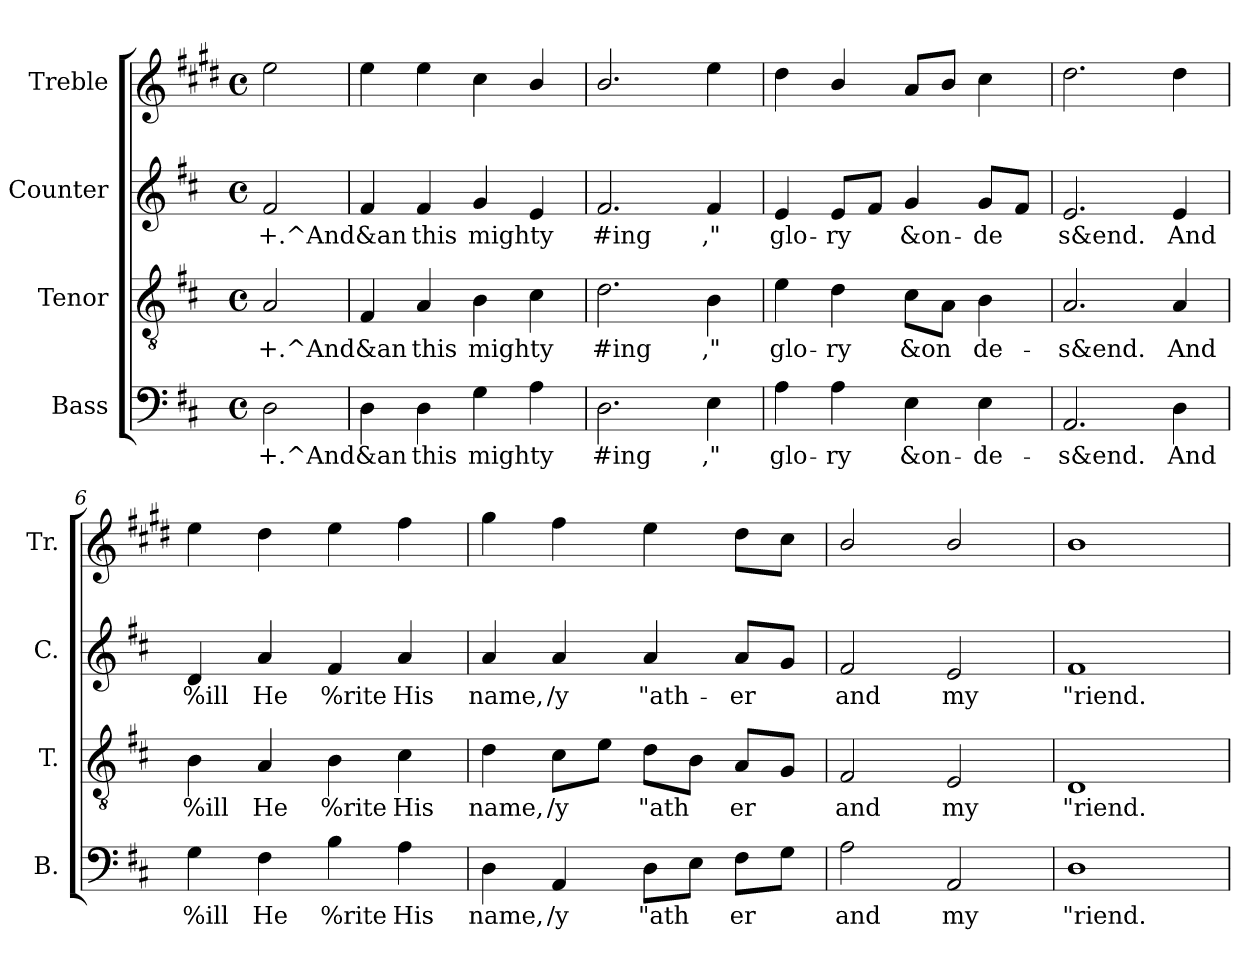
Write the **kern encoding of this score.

**kern	**text	**kern	**text	**kern	**text	**kern
*part4	*part4	*part3	*part3	*part2	*part2	*part1
*staff4	*staff4	*staff3	*staff3	*staff2	*staff2	*staff1
*I"Bass	*	*I"Tenor	*	*I"Counter	*	*I"Treble
*I'B.	*	*I'T.	*	*I'C.	*	*I'Tr.
!!LO:PB:g=z
*stria5	*	*stria5	*	*stria5	*	*stria5
*clefF4	*	*clefGv2	*	*clefG2	*	*clefG2
*	*	*	*	*	*	*ITrd1c2
*k[f#c#]	*	*k[f#c#]	*	*k[f#c#]	*	*k[f#c#]
*D:	*	*D:	*	*D:	*	*D:
*M4/4	*	*M4/4	*	*M4/4	*	*M4/4
*met(c)	*	*met(c)	*	*met(c)	*	*met(c)
=1	=1	=1	=1	=1	=1	=1
!	!LO:LY:a:rj	!	!LO:LY:b:rj	!	!LO:LY:b:rj	!
2D\	+.^And	2A/	+.^And	2f#/	+.^And	2dd\
=2	=2	=2	=2	=2	=2	=2
!	!LO:LY:a:rj	!	!LO:LY:b:rj	!	!LO:LY:b:rj	!
4D\	&an	4F#/	&an	4f#/	&an	4dd\
!	!LO:LY:a:rj	!	!LO:LY:b:rj	!	!LO:LY:b:rj	!
4D\	this	4A/	this	4f#/	this	4dd\
!	!LO:LY:a:rj	!	!LO:LY:b:rj	!	!LO:LY:b:rj	!
4G\	mighty	4B\	mighty	4g/	mighty	4b\
!	!LO:LY:a:rj	!	!LO:LY:b:rj	!	!LO:LY:b:rj	!
4A\	.	4c#\	.	4e/	.	4a/
=3	=3	=3	=3	=3	=3	=3
!	!LO:LY:a:rj	!	!LO:LY:b:rj	!	!LO:LY:b:rj	!
2.D\	#ing	2.d\	#ing	2.f#/	#ing	2.a/
!	!LO:LY:a:rj	!	!LO:LY:b:rj	!	!LO:LY:b:rj	!
4E\	,"	4B\	,"	4f#/	,"	4dd\
=4	=4	=4	=4	=4	=4	=4
!	!LO:LY:a:rj	!	!LO:LY:b:rj	!	!LO:LY:b:rj	!
4A\	glo-	4e\	glo-	4e/	glo-	4cc#\
!	!LO:LY:a:rj	!	!LO:LY:b:rj	!	!LO:LY:b:rj	!
4A\	-ry	4d\	-ry	8e/L	-ry	4a/
!	!	!	!	!	!LO:LY:b:rj	!
.	.	.	.	8f#/J	.	.
!	!LO:LY:a:rj	!	!LO:LY:b:rj	!	!LO:LY:b:rj	!
4E\	&on-	8c#\L	&on-	4g/	&on-	8g/L
!	!	!	!LO:LY:b:rj	!	!	!
.	.	8A\J	--	.	.	8a/J
!	!LO:LY:a:rj	!	!LO:LY:b:rj	!	!LO:LY:b:rj	!
4E\	-de-	4B\	-de-	8g/L	-de-	4b\
!	!	!	!	!	!LO:LY:b:rj	!
.	.	.	.	8f#/J	--	.
=5	=5	=5	=5	=5	=5	=5
!	!LO:LY:a:rj	!	!LO:LY:b:rj	!	!LO:LY:b:rj	!
2.AA/	-s&end.	2.A/	-s&end.	2.e/	-s&end.	2.cc#\
!	!LO:LY:a:rj	!	!LO:LY:b:rj	!	!LO:LY:b:rj	!
4D\	And	4A/	And	4e/	And	4cc#\
=6	=6	=6	=6	=6	=6	=6
!	!LO:LY:a:rj	!	!LO:LY:b:rj	!	!LO:LY:b:rj	!
4G\	%ill	4B\	%ill	4d/	%ill	4dd\
!	!LO:LY:a:rj	!	!LO:LY:b:rj	!	!LO:LY:b:rj	!
4F#\	He	4A/	He	4a/	He	4cc#\
!	!LO:LY:a:rj	!	!LO:LY:b:rj	!	!LO:LY:b:rj	!
4B\	%rite	4B\	%rite	4f#/	%rite	4dd\
!	!LO:LY:a:rj	!	!LO:LY:b:rj	!	!LO:LY:b:rj	!
4A\	His	4c#\	His	4a/	His	4ee\
=7	=7	=7	=7	=7	=7	=7
!	!LO:LY:a:rj	!	!LO:LY:b:rj	!	!LO:LY:b:rj	!
4D\	name,	4d\	name,	4a/	name,	4ff#\
!	!LO:LY:a:rj	!	!LO:LY:b:rj	!	!LO:LY:b:rj	!
4AA/	/y	8c#\L	/y	4a/	/y	4ee\
!	!	!	!LO:LY:b:rj	!	!	!
.	.	8e\J	.	.	.	.
!	!LO:LY:a:rj	!	!LO:LY:b:rj	!	!LO:LY:b:rj	!
8D\L	"ath-	8d\L	"ath-	4a/	"ath-	4dd\
!	!LO:LY:a:rj	!	!LO:LY:b:rj	!	!	!
8E\J	--	8B\J	--	.	.	.
!	!LO:LY:a:rj	!	!LO:LY:b:rj	!	!LO:LY:b:rj	!
8F#\L	-er	8A/L	-er	8a/L	-er	8cc#\L
!	!LO:LY:a:rj	!	!LO:LY:b:rj	!	!LO:LY:b:rj	!
8G\J	.	8G/J	.	8g/J	.	8b\J
=8	=8	=8	=8	=8	=8	=8
!	!LO:LY:a:rj	!	!LO:LY:b:rj	!	!LO:LY:b:rj	!
2A\	and	2F#/	and	2f#/	and	2a/
!	!LO:LY:a:rj	!	!LO:LY:b:rj	!	!LO:LY:b:rj	!
2AA/	my	2E/	my	2e/	my	2a/
=9	=9	=9	=9	=9	=9	=9
!	!LO:LY:a:rj	!	!LO:LY:b:rj	!	!LO:LY:b:rj	!
1D	"riend.	1D	"riend.	1f#	"riend.	1a
=	=	=	=	=	=	=
*-	*-	*-	*-	*-	*-	*-
